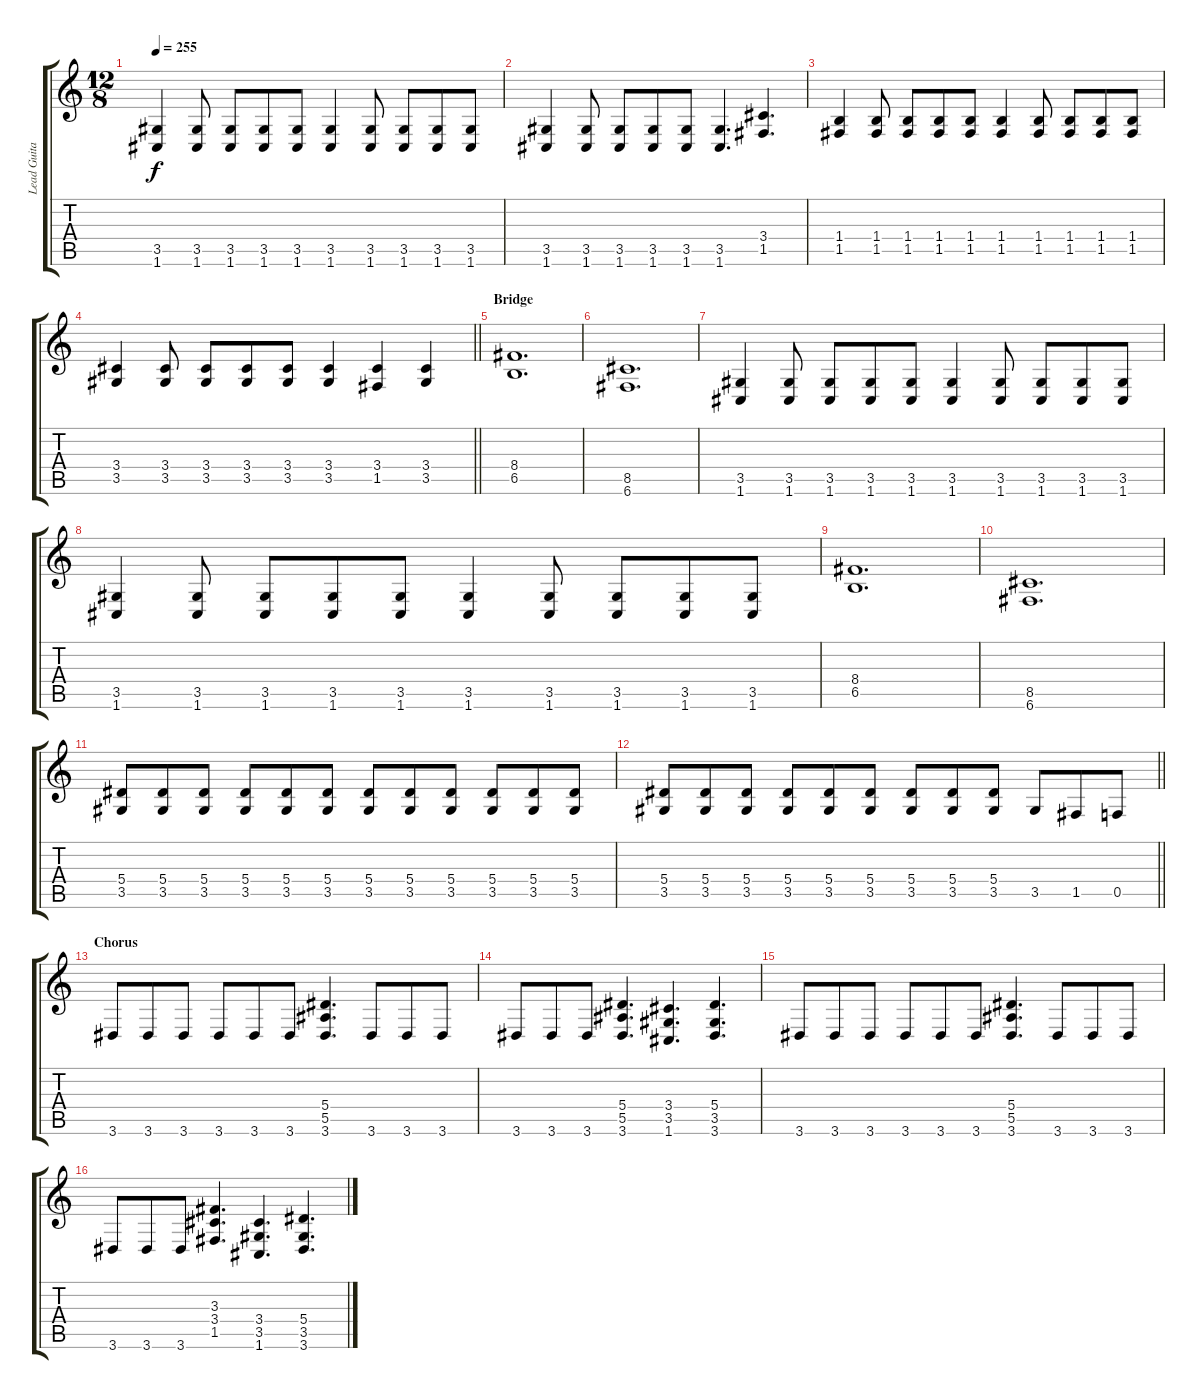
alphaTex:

\track ("Lead Guitar" "Lead Guita") {instrument overdrivenguitar}
\staff {score tabs}
\tuning (C4 G3 Eb3 Bb2 F2 C2) {hide}
\ts (12 8)
\tempo 255
\clef g2
\ks c
(3.5 1.6).4{dy f} (3.5 1.6).8 (3.5 1.6).8 (3.5 1.6).8 (3.5 1.6).8 (3.5 1.6).4 (3.5 1.6).8 (3.5 1.6).8 (3.5 1.6).8 (3.5 1.6).8 |
(3.5 1.6).4 (3.5 1.6).8 (3.5 1.6).8 (3.5 1.6).8 (3.5 1.6).8 (3.5 1.6).4{d} (3.4 1.5).4{d} |
(1.4 1.5).4 (1.4 1.5).8 (1.4 1.5).8 (1.4 1.5).8 (1.4 1.5).8 (1.4 1.5).4 (1.4 1.5).8 (1.4 1.5).8 (1.4 1.5).8 (1.4 1.5).8 |
\barLineRight lightlight
(3.4 3.5).4 (3.4 3.5).8 (3.4 3.5).8 (3.4 3.5).8 (3.4 3.5).8 (3.4 3.5).4 (3.4 1.5).4 (3.4 3.5).4 |
\section ("" "Bridge")
(8.4 6.5).1{d} |
(8.5 6.6).1{d} |
(3.5 1.6).4 (3.5 1.6).8 (3.5 1.6).8 (3.5 1.6).8 (3.5 1.6).8 (3.5 1.6).4 (3.5 1.6).8 (3.5 1.6).8 (3.5 1.6).8 (3.5 1.6).8 |
(3.5 1.6).4 (3.5 1.6).8 (3.5 1.6).8 (3.5 1.6).8 (3.5 1.6).8 (3.5 1.6).4 (3.5 1.6).8 (3.5 1.6).8 (3.5 1.6).8 (3.5 1.6).8 |
(8.4 6.5).1{d} |
(8.5 6.6).1{d} |
(5.4 3.5).8 (5.4 3.5).8 (5.4 3.5).8 (5.4 3.5).8 (5.4 3.5).8 (5.4 3.5).8 (5.4 3.5).8 (5.4 3.5).8 (5.4 3.5).8 (5.4 3.5).8 (5.4 3.5).8 (5.4 3.5).8 |
\barLineRight lightlight
(5.4 3.5).8 (5.4 3.5).8 (5.4 3.5).8 (5.4 3.5).8 (5.4 3.5).8 (5.4 3.5).8 (5.4 3.5).8 (5.4 3.5).8 (5.4 3.5).8 3.5.8 1.5.8 0.5.8 |
\section ("" "Chorus")
3.6.8 3.6.8 3.6.8 3.6.8 3.6.8 3.6.8 (5.4 5.5 3.6).4{d} 3.6.8 3.6.8 3.6.8 |
3.6.8 3.6.8 3.6.8 (5.4 5.5 3.6).4{d} (3.4 3.5 1.6).4{d} (5.4 3.5 3.6).4{d} |
3.6.8 3.6.8 3.6.8 3.6.8 3.6.8 3.6.8 (5.4 5.5 3.6).4{d} 3.6.8 3.6.8 3.6.8 |
3.6.8 3.6.8 3.6.8 (3.3 3.4 1.5).4{d} (3.4 3.5 1.6).4{d} (5.4 3.5 3.6).4{d}
